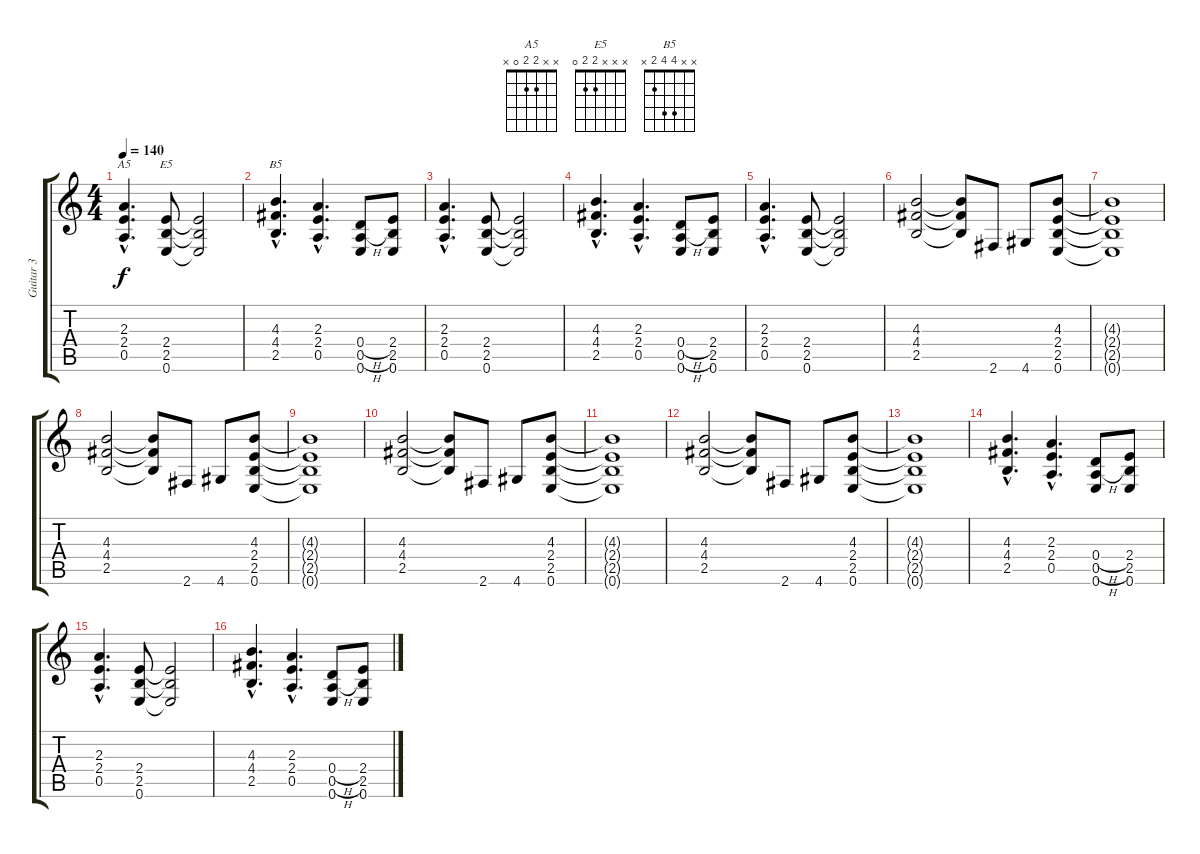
\track ("Guitar 3" "Guitar 3") {instrument overdrivenguitar}
\staff {score tabs}
\tuning (E4 B3 G3 D3 A2 E2) {hide}
\chord ("A5" x x 2 2 0 x)
\chord ("E5" x x x 2 2 0)
\chord ("B5" x x 4 4 2 x)
\ts (4 4)
\tempo 140
\clef g2
\ks c
(2.3{hac} 2.4{hac} 0.5{hac}).4{d ch "A5" dy f} (2.4 2.5 0.6).8{ch "E5"} (2.4{t} 2.5{t} 0.6{t}).2 |
(4.3{hac} 4.4{hac} 2.5{hac}).4{d ch "B5"} (2.3{hac} 2.4{hac} 0.5{hac}).4{d} (0.4{h} 0.5{h} 0.6).8 (2.4 2.5 0.6).8 |
(2.3{hac} 2.4{hac} 0.5{hac}).4{d} (2.4 2.5 0.6).8 (2.4{t} 2.5{t} 0.6{t}).2 |
(4.3{hac} 4.4{hac} 2.5{hac}).4{d} (2.3{hac} 2.4{hac} 0.5{hac}).4{d} (0.4{h} 0.5{h} 0.6).8 (2.4 2.5 0.6).8 |
(2.3{hac} 2.4{hac} 0.5{hac}).4{d} (2.4 2.5 0.6).8 (2.4{t} 2.5{t} 0.6{t}).2 |
(4.3 4.4 2.5).2 (4.3{t} 4.4{t} 2.5{t}).8 2.6.8 4.6.8 (4.3 2.4 2.5 0.6).8 |
(4.3{t} 2.4{t} 2.5{t} 0.6{t}).1 |
(4.3 4.4 2.5).2 (4.3{t} 4.4{t} 2.5{t}).8 2.6.8 4.6.8 (4.3 2.4 2.5 0.6).8 |
(4.3{t} 2.4{t} 2.5{t} 0.6{t}).1 |
(4.3 4.4 2.5).2 (4.3{t} 4.4{t} 2.5{t}).8 2.6.8 4.6.8 (4.3 2.4 2.5 0.6).8 |
(4.3{t} 2.4{t} 2.5{t} 0.6{t}).1 |
(4.3 4.4 2.5).2 (4.3{t} 4.4{t} 2.5{t}).8 2.6.8 4.6.8 (4.3 2.4 2.5 0.6).8 |
(4.3{t} 2.4{t} 2.5{t} 0.6{t}).1 |
(4.3{hac} 4.4{hac} 2.5{hac}).4{d} (2.3{hac} 2.4{hac} 0.5{hac}).4{d} (0.4{h} 0.5{h} 0.6).8 (2.4 2.5 0.6).8 |
(2.3{hac} 2.4{hac} 0.5{hac}).4{d} (2.4 2.5 0.6).8 (2.4{t} 2.5{t} 0.6{t}).2 |
(4.3{hac} 4.4{hac} 2.5{hac}).4{d} (2.3{hac} 2.4{hac} 0.5{hac}).4{d} (0.4{h} 0.5{h} 0.6).8 (2.4 2.5 0.6).8
